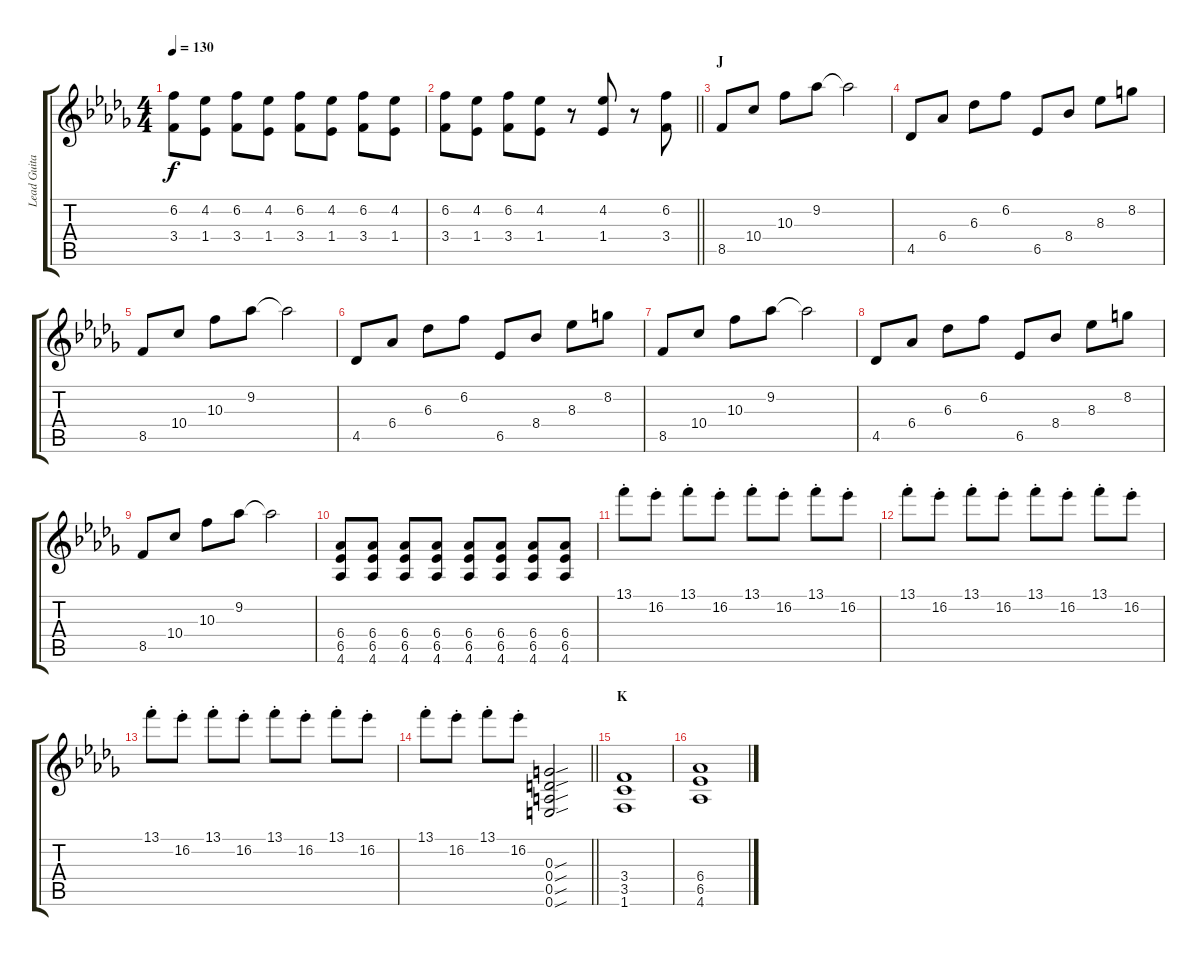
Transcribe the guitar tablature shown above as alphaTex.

\track ("Lead Guitar" "Lead Guita") {instrument overdrivenguitar}
\staff {score tabs}
\tuning (E4 B3 G3 D3 A2 E2) {hide}
\ts (4 4)
\tempo 130
\clef g2
\ks db
(6.2 3.4).8{dy f} (4.2 1.4).8 (6.2 3.4).8 (4.2 1.4).8 (6.2 3.4).8 (4.2 1.4).8 (6.2 3.4).8 (4.2 1.4).8 |
\barLineRight lightlight
(6.2 3.4).8 (4.2 1.4).8 (6.2 3.4).8 (4.2 1.4).8 r.8 (4.2 1.4).8 r.8 (6.2 3.4).8 |
\section ("" "J")
8.5.8 10.4.8 10.3.8 9.2.8 9.2{t}.2 |
4.5.8 6.4.8 6.3.8 6.2.8 6.5.8 8.4.8 8.3.8 8.2.8 |
8.5.8 10.4.8 10.3.8 9.2.8 9.2{t}.2 |
4.5.8 6.4.8 6.3.8 6.2.8 6.5.8 8.4.8 8.3.8 8.2.8 |
8.5.8 10.4.8 10.3.8 9.2.8 9.2{t}.2 |
4.5.8 6.4.8 6.3.8 6.2.8 6.5.8 8.4.8 8.3.8 8.2.8 |
8.5.8 10.4.8 10.3.8 9.2.8 9.2{t}.2 |
(6.4 6.5 4.6).8 (6.4 6.5 4.6).8 (6.4 6.5 4.6).8 (6.4 6.5 4.6).8 (6.4 6.5 4.6).8 (6.4 6.5 4.6).8 (6.4 6.5 4.6).8 (6.4 6.5 4.6).8 |
13.1{st}.8 16.2{st}.8 13.1{st}.8 16.2{st}.8 13.1{st}.8 16.2{st}.8 13.1{st}.8 16.2{st}.8 |
13.1{st}.8 16.2{st}.8 13.1{st}.8 16.2{st}.8 13.1{st}.8 16.2{st}.8 13.1{st}.8 16.2{st}.8 |
13.1{st}.8 16.2{st}.8 13.1{st}.8 16.2{st}.8 13.1{st}.8 16.2{st}.8 13.1{st}.8 16.2{st}.8 |
\barLineRight lightlight
13.1{st}.8 16.2{st}.8 13.1{st}.8 16.2{st}.8 (0.3{sou} 0.4{sou} 0.5{sou} 0.6{sou}).2 |
\section ("" "K")
(3.4 3.5 1.6).1 |
(6.4 6.5 4.6).1
